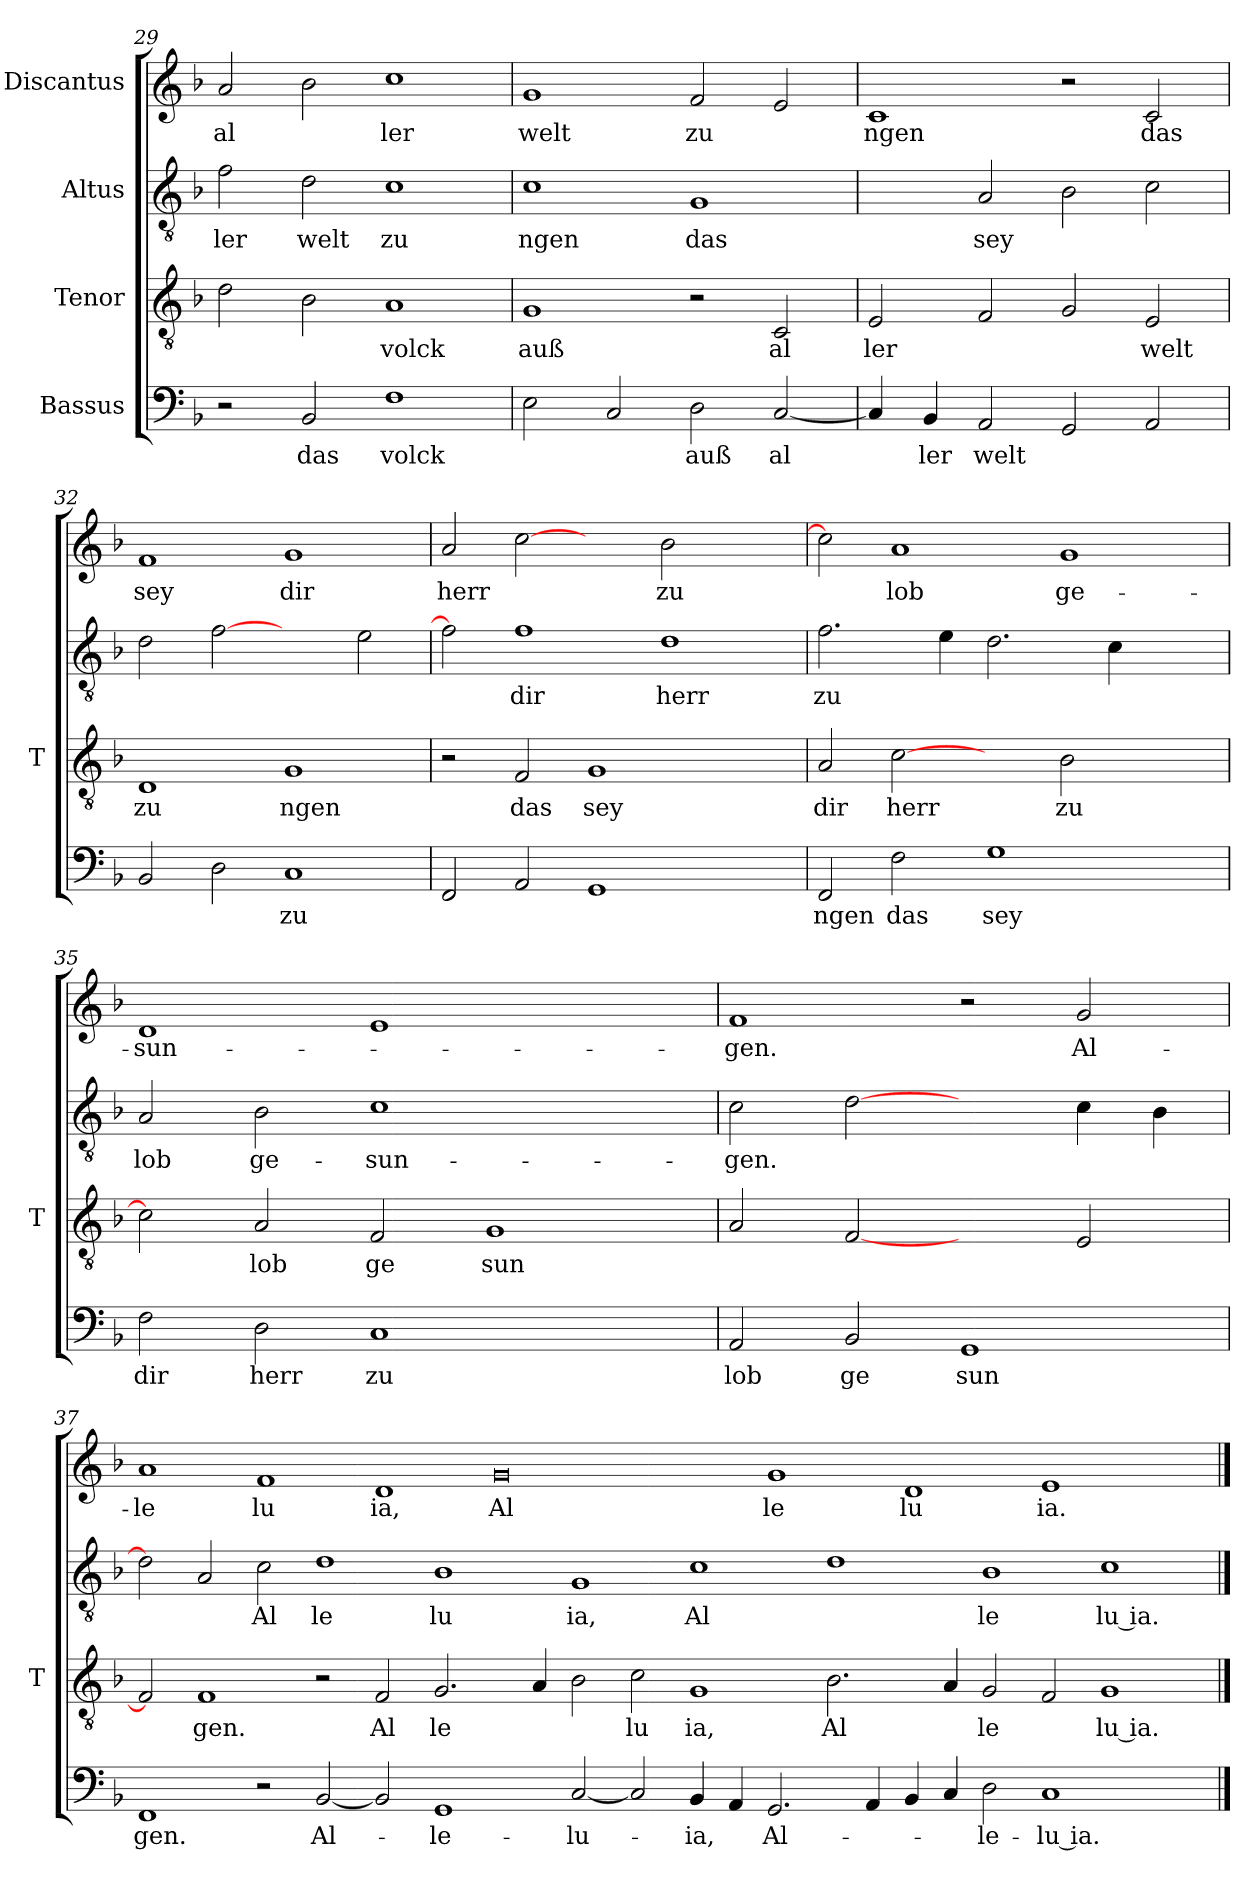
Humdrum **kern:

**kern	**text	**kern	**text	**kern	**text	**kern	**text
*part4	*part4	*part3	*part3	*part2	*part2	*part1	*part1
*staff4	*staff4	*staff3	*staff3	*staff2	*staff2	*staff1	*staff1
*I"Bassus	*	*I"Tenor	*	*I"Altus	*	*I"Discantus	*
*	*	*I'T	*	*	*	*	*
*clefF4	*	*clefGv2	*	*clefGv2	*	*clefG2	*
*k[b-]	*	*k[b-]	*	*k[b-]	*	*k[b-]	*
=29	=29	=29	=29	=29	=29	=29	=29
!	!	!	!	!	!LO:LY:b	!	!LO:LY:b
2r	.	2d\	.	2f\	ler	2a/	al
!	!LO:LY:b	!	!	!	!LO:LY:b	!	!
2BB-/	das	2B-\	.	2d\	welt	2b-\	.
!	!LO:LY:b	!	!LO:LY:b	!	!LO:LY:b	!	!LO:LY:b
1F	volck	1A	volck	1c	zu	1cc	ler
=30	=30	=30	=30	=30	=30	=30	=30
!	!	!	!LO:LY:b	!	!LO:LY:b	!	!LO:LY:b
2E\	.	1G	auß	1c	ngen	1g	welt
2C/	.	.	.	.	.	.	.
!	!LO:LY:b	!	!	!	!LO:LY:b	!	!LO:LY:b
2D\	auß	2r	.	1G	das	2f/	zu
!	!LO:LY:b	!	!LO:LY:b	!	!	!	!
[2C/	al	2C/	al	.	.	2e/	.
=31	=31	=31	=31	=31	=31	=31	=31
!	!	!	!LO:LY:b	!	!	!	!LO:LY:b
4C/]	.	2E/	ler	2ryy	.	1c	ngen
!	!LO:LY:b	!	!	!	!	!	!
4BB-/	ler	.	.	.	.	.	.
!	!LO:LY:b	!	!	!	!LO:LY:b	!	!
2AA/	welt	2F/	.	2A/	sey	.	.
2GG/	.	2G/	.	2B-\	.	2r	.
!	!	!	!LO:LY:b	!	!	!	!LO:LY:b
2AA/	.	2E/	welt	2c\	.	2c/	das
!!LO:PB:g=z
=32	=32	=32	=32	=32	=32	=32	=32
!	!	!	!LO:LY:b	!	!	!	!LO:LY:b
2BB-/	.	1D	zu	2d\	.	1f	sey
2D\	.	.	.	[2f	.	.	.
!	!LO:LY:b	!	!LO:LY:b	!	!	!	!LO:LY:b
1C	zu	1G	ngen	2ryy	.	1g	dir
.	.	.	.	2e\	.	.	.
=33	=33	=33	=33	=33	=33	=33	=33
!	!	!	!	!	!	!	!LO:LY:b
2FF/	.	2r	.	2f]	.	2a/	herr
!	!	!	!LO:LY:b	!	!LO:LY:b	!	!
2AA/	.	2F/	das	1f	dir	[2cc	.
!	!	!	!LO:LY:b	!	!	!	!
1GG	.	1G	sey	.	.	2ryy	.
!	!	!	!	!	!LO:LY:b	!	!LO:LY:b
.	.	.	.	1d	herr	2b-\	zu
2ryy	.	2ryy	.	.	.	2ryy	.
=34	=34	=34	=34	=34	=34	=34	=34
!	!LO:LY:b	!	!LO:LY:b	!	!LO:LY:b	!	!
2FF/	ngen	2A/	dir	2.f\	zu	2cc]	.
!	!LO:LY:b	!	!LO:LY:b	!	!	!	!LO:LY:b
2F\	das	[2c	herr	.	.	1a	lob
.	.	.	.	4e\	.	.	.
!	!LO:LY:b	!	!	!	!	!	!
1G	sey	2ryy	.	2.d\	.	.	.
!	!	!	!LO:LY:b	!	!	!	!LO:LY:b
.	.	2B-\	zu	.	.	1g	ge-
.	.	.	.	4c\	.	.	.
2ryy	.	2ryy	.	2ryy	.	.	.
=35	=35	=35	=35	=35	=35	=35	=35
!	!LO:LY:b	!	!	!	!LO:LY:b	!	!LO:LY:b
2F\	dir	2c]	.	2A/	lob	1d	-sun-
!	!LO:LY:b	!	!LO:LY:b	!	!LO:LY:b	!	!
2D\	herr	2A/	lob	2B-\	ge-	.	.
!	!LO:LY:b	!	!LO:LY:b	!	!LO:LY:b	!	!
1C	zu	2F/	ge	1c	-sun-	1e	.
!	!	!	!LO:LY:b	!	!	!	!
.	.	1G	sun	.	.	.	.
2ryy	.	.	.	2ryy	.	2ryy	.
=36	=36	=36	=36	=36	=36	=36	=36
!	!LO:LY:b	!	!	!	!LO:LY:b	!	!LO:LY:b
2AA/	lob	2A/	.	2c\	-gen.	1f	-gen.
!	!LO:LY:b	!	!	!	!	!	!
2BB-/	ge	[2F	.	[2d	.	.	.
!	!LO:LY:b	!	!	!	!	!	!
1GG	sun	2ryy	.	2ryy	.	2r	.
!	!	!	!	!	!	!	!LO:LY:b
.	.	2E/	.	4c\	.	2g/	Al-
.	.	.	.	4B-\	.	.	.
!!LO:LB:g=z
=37	=37	=37	=37	=37	=37	=37	=37
!	!LO:LY:b	!	!	!	!	!	!LO:LY:b
1FF	gen.	2F]	.	2d]	.	1a	-le
!	!	!	!LO:LY:b	!	!	!	!
.	.	1F	gen.	2A/	.	.	.
!	!	!	!	!	!LO:LY:b	!	!LO:LY:b
2r	.	.	.	2c\	Al	1f	lu
!	!LO:LY:b	!	!	!	!LO:LY:b	!	!
[2BB-/	Al-	2r	.	1d	le	.	.
!	!	!	!LO:LY:b	!	!	!	!LO:LY:b
2BB-/]	.	2F/	Al	.	.	1d	ia,
!	!LO:LY:b	!	!LO:LY:b	!	!LO:LY:b	!	!
1GG	-le-	2.G/	le	1B-	lu	.	.
!	!	!	!	!	!	!	!LO:LY:b
.	.	.	.	.	.	0g	Al
.	.	4A/	.	.	.	.	.
!	!LO:LY:b	!	!	!	!LO:LY:b	!	!
[2C/	-lu-	2B-\	.	1G	ia,	.	.
!	!	!	!LO:LY:b	!	!	!	!
2C/]	.	2c\	lu	.	.	.	.
!	!LO:LY:b	!	!LO:LY:b	!	!LO:LY:b	!	!
4BB-/	-ia,	1G	ia,	1c	Al	.	.
4AA/	.	.	.	.	.	.	.
!	!LO:LY:b	!	!	!	!	!	!LO:LY:b
2.GG/	Al-	.	.	.	.	1g	le
!	!	!	!LO:LY:b	!	!	!	!
.	.	2.B-\	Al	1d	.	.	.
4AA/	.	.	.	.	.	.	.
!	!	!	!	!	!	!	!LO:LY:b
4BB-/	.	.	.	.	.	1d	lu
4C/	.	4A/	.	.	.	.	.
!	!LO:LY:b	!	!LO:LY:b	!	!LO:LY:b	!	!
2D\	-le-	2G/	le	1B-	le	.	.
!	!LO:LY:b	!	!	!	!	!	!LO:LY:b
1C	-lu ia.-	2F/	.	.	.	1e	ia.
!	!	!	!LO:LY:b	!	!LO:LY:b	!	!
.	.	1G	lu ia.	1c	lu ia.	.	.
2ryy	.	.	.	.	.	2ryy	.
==	==	==	==	==	==	==	==
*-	*-	*-	*-	*-	*-	*-	*-
